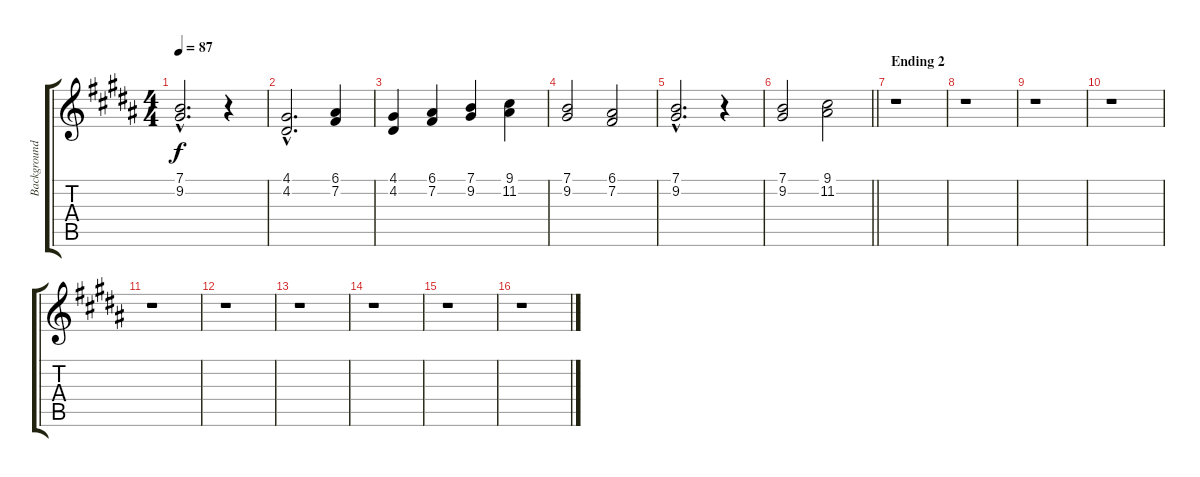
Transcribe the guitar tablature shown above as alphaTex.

\track ("Background Chorus" "Background") {instrument choiraahs}
\staff {score tabs}
\tuning (E4 B3 G3 D3 A2 E2) {hide}
\ts (4 4)
\tempo 87
\clef g2
\ks b
(7.1{hac} 9.2{hac}).2{d dy f} r.4 |
(4.1{hac} 4.2{hac}).2{d} (6.1 7.2).4 |
(4.1 4.2).4 (6.1 7.2).4 (7.1 9.2).4 (9.1 11.2).4 |
(7.1 9.2).2 (6.1 7.2).2 |
(7.1{hac} 9.2{hac}).2{d} r.4 |
\barLineRight lightlight
(7.1 9.2).2 (9.1 11.2).2 |
\section ("" "Ending 2")
r.1 |
r.1 |
r.1 |
r.1 |
r.1 |
r.1 |
r.1 |
r.1 |
r.1 |
r.1
